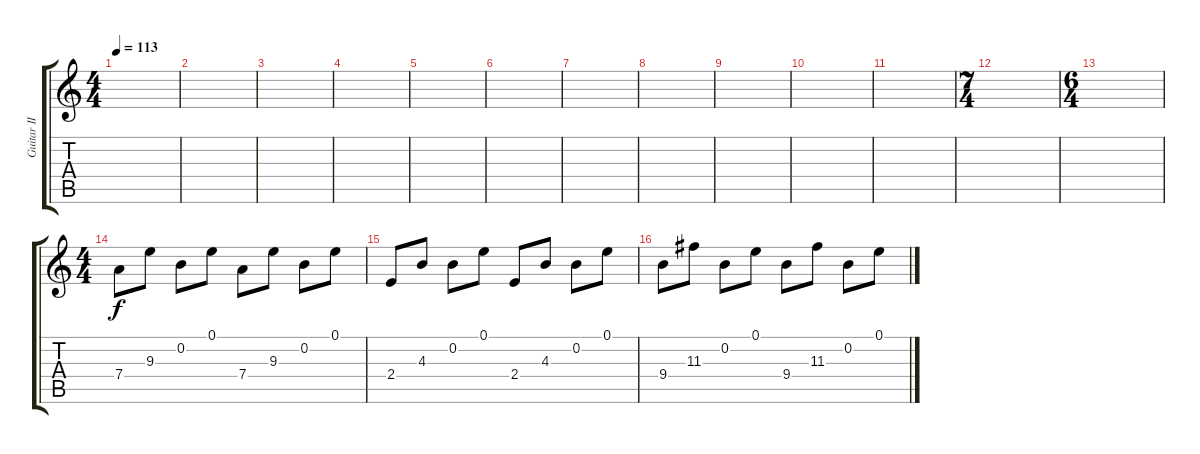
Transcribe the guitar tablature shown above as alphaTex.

\track ("Guitar II" "Guitar II") {instrument distortionguitar}
\staff {score tabs}
\tuning (E4 B3 G3 D3 A2 E2) {hide}
\ts (4 4)
\tempo 113
\clef g2
\ks c
|
|
|
|
|
|
|
|
|
|
|
\ts (7 4)
|
\ts (6 4)
|
\ts (4 4)
7.4.8 9.3.8 0.2.8 0.1.8 7.4.8 9.3.8 0.2.8 0.1.8 |
2.4.8 4.3.8 0.2.8 0.1.8 2.4.8 4.3.8 0.2.8 0.1.8 |
9.4.8 11.3.8 0.2.8 0.1.8 9.4.8 11.3.8 0.2.8 0.1.8
